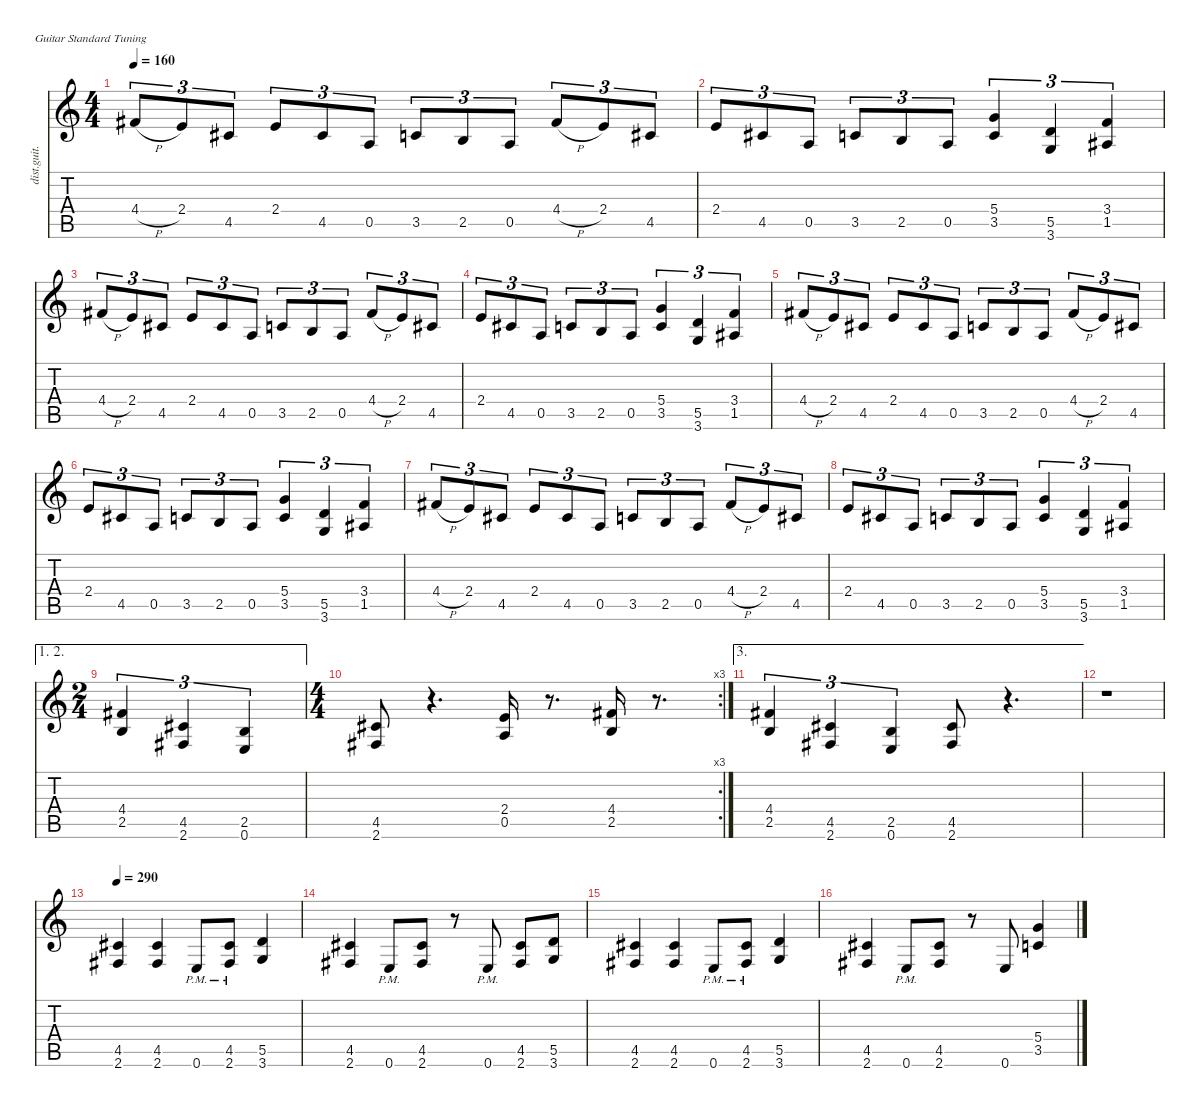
\defaultSystemsLayout 4
\hideDynamics
\bracketExtendMode nobrackets
\otherSystemsTrackNameOrientation horizontal
\track ("Dave Mustaine" "dist.guit.") {instrument distortionguitar}
\staff {score tabs}
\tuning (E4 B3 G3 D3 A2 E2)
\ts (4 4)
\tempo 160
\clef g2
\ks c
4.4{h acc #}.8{tu (3 2) dy f beam Up} 2.4.8{tu (3 2) beam Up} 4.5{acc #}.8{tu (3 2) beam Up} 2.4.8{tu (3 2) beam Up} 4.5{acc #}.8{tu (3 2) beam Up} 0.5.8{tu (3 2) beam Up} 3.5.8{tu (3 2) beam Up} 2.5.8{tu (3 2) beam Up} 0.5.8{tu (3 2) beam Up} 4.4{h acc #}.8{tu (3 2) beam Up} 2.4.8{tu (3 2) beam Up} 4.5{acc #}.8{tu (3 2) beam Up} |
2.4.8{tu (3 2) beam Up} 4.5{acc #}.8{tu (3 2) beam Up} 0.5.8{tu (3 2) beam Up} 3.5.8{tu (3 2) beam Up} 2.5.8{tu (3 2) beam Up} 0.5.8{tu (3 2) beam Up} (5.4 3.5).4{tu (3 2) beam Up} (5.5 3.6).4{tu (3 2) beam Up} (3.4 1.5{acc #}).4{tu (3 2) beam Up} |
4.4{h acc #}.8{tu (3 2) beam Up} 2.4.8{tu (3 2) beam Up} 4.5{acc #}.8{tu (3 2) beam Up} 2.4.8{tu (3 2) beam Up} 4.5{acc #}.8{tu (3 2) beam Up} 0.5.8{tu (3 2) beam Up} 3.5.8{tu (3 2) beam Up} 2.5.8{tu (3 2) beam Up} 0.5.8{tu (3 2) beam Up} 4.4{h acc #}.8{tu (3 2) beam Up} 2.4.8{tu (3 2) beam Up} 4.5{acc #}.8{tu (3 2) beam Up} |
2.4.8{tu (3 2) beam Up} 4.5{acc #}.8{tu (3 2) beam Up} 0.5.8{tu (3 2) beam Up} 3.5.8{tu (3 2) beam Up} 2.5.8{tu (3 2) beam Up} 0.5.8{tu (3 2) beam Up} (5.4 3.5).4{tu (3 2) beam Up} (5.5 3.6).4{tu (3 2) beam Up} (3.4 1.5{acc #}).4{tu (3 2) beam Up} |
4.4{h acc #}.8{tu (3 2) beam Up} 2.4.8{tu (3 2) beam Up} 4.5{acc #}.8{tu (3 2) beam Up} 2.4.8{tu (3 2) beam Up} 4.5{acc #}.8{tu (3 2) beam Up} 0.5.8{tu (3 2) beam Up} 3.5.8{tu (3 2) beam Up} 2.5.8{tu (3 2) beam Up} 0.5.8{tu (3 2) beam Up} 4.4{h acc #}.8{tu (3 2) beam Up} 2.4.8{tu (3 2) beam Up} 4.5{acc #}.8{tu (3 2) beam Up} |
2.4.8{tu (3 2) beam Up} 4.5{acc #}.8{tu (3 2) beam Up} 0.5.8{tu (3 2) beam Up} 3.5.8{tu (3 2) beam Up} 2.5.8{tu (3 2) beam Up} 0.5.8{tu (3 2) beam Up} (5.4 3.5).4{tu (3 2) beam Up} (5.5 3.6).4{tu (3 2) beam Up} (3.4 1.5{acc #}).4{tu (3 2) beam Up} |
4.4{h acc #}.8{tu (3 2) beam Up} 2.4.8{tu (3 2) beam Up} 4.5{acc #}.8{tu (3 2) beam Up} 2.4.8{tu (3 2) beam Up} 4.5{acc #}.8{tu (3 2) beam Up} 0.5.8{tu (3 2) beam Up} 3.5.8{tu (3 2) beam Up} 2.5.8{tu (3 2) beam Up} 0.5.8{tu (3 2) beam Up} 4.4{h acc #}.8{tu (3 2) beam Up} 2.4.8{tu (3 2) beam Up} 4.5{acc #}.8{tu (3 2) beam Up} |
2.4.8{tu (3 2) beam Up} 4.5{acc #}.8{tu (3 2) beam Up} 0.5.8{tu (3 2) beam Up} 3.5.8{tu (3 2) beam Up} 2.5.8{tu (3 2) beam Up} 0.5.8{tu (3 2) beam Up} (5.4 3.5).4{tu (3 2) beam Up} (5.5 3.6).4{tu (3 2) beam Up} (3.4 1.5{acc #}).4{tu (3 2) beam Up} |
\ae (1 2)
\ts (2 4)
\beaming (8 2 2)
(4.4{acc #} 2.5).4{tu (3 2) beam Up} (4.5{acc #} 2.6{acc #}).4{tu (3 2) beam Up} (2.5 0.6).4{tu (3 2) beam Up} |
\rc 3
\ts (4 4)
\beaming (8 2 2 2 2)
(4.5{acc #} 2.6{acc #}).8{beam Up} r.4{d beam Up} (2.4 0.5).16{beam Up} r.8{d beam Up} (4.4{acc #} 2.5).16{beam Up} r.8{d beam Up} |
\ae 3
(4.4{acc #} 2.5).4{tu (3 2) beam Up} (4.5{acc #} 2.6{acc #}).4{tu (3 2) beam Up} (2.5 0.6).4{tu (3 2) beam Up} (4.5{acc #} 2.6{acc #}).8{beam Up} r.4{d beam Up} |
r.1{beam Down} |
\tempo 290
(4.5{acc #} 2.6{acc #}).4{beam Up} (4.5{acc #} 2.6{acc #}).4{beam Up} 0.6{pm}.8{beam Up} (4.5{acc #} 2.6{pm acc #}).8{beam Up} (5.5 3.6).4{beam Up} |
(4.5{acc #} 2.6{acc #}).4{beam Up} 0.6{pm}.8{beam Up} (4.5{acc #} 2.6{acc #}).8{beam Up} r.8{beam Up} 0.6{pm}.8{beam Up} (4.5{acc #} 2.6{acc #}).8{beam Up} (5.5 3.6).8{beam Up} |
(4.5{acc #} 2.6{acc #}).4{beam Up} (4.5{acc #} 2.6{acc #}).4{beam Up} 0.6{pm}.8{beam Up} (4.5{acc #} 2.6{pm acc #}).8{beam Up} (5.5 3.6).4{beam Up} |
(4.5{acc #} 2.6{acc #}).4{beam Up} 0.6{pm}.8{beam Up} (4.5{acc #} 2.6{acc #}).8{beam Up} r.8{beam Up} 0.6.8{beam Up} (5.4 3.5).4{beam Up}
